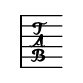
\version "2.14.0"
\include "clef_defaults.ily"

\paper {
  top-system-spacing = #
  '((basic-distance . 0)
    (minimum-distance . 4)
    (padding . 0))
}

\layout {
  \context {
    \TabStaff
    \remove "Time_signature_engraver"
    \override StaffSymbol #'width = #4
    \override StaffSymbol #'staff-space = #1
    \override Clef #'font-size = #-3.5
  }
}
\new TabStaff { s4 }
